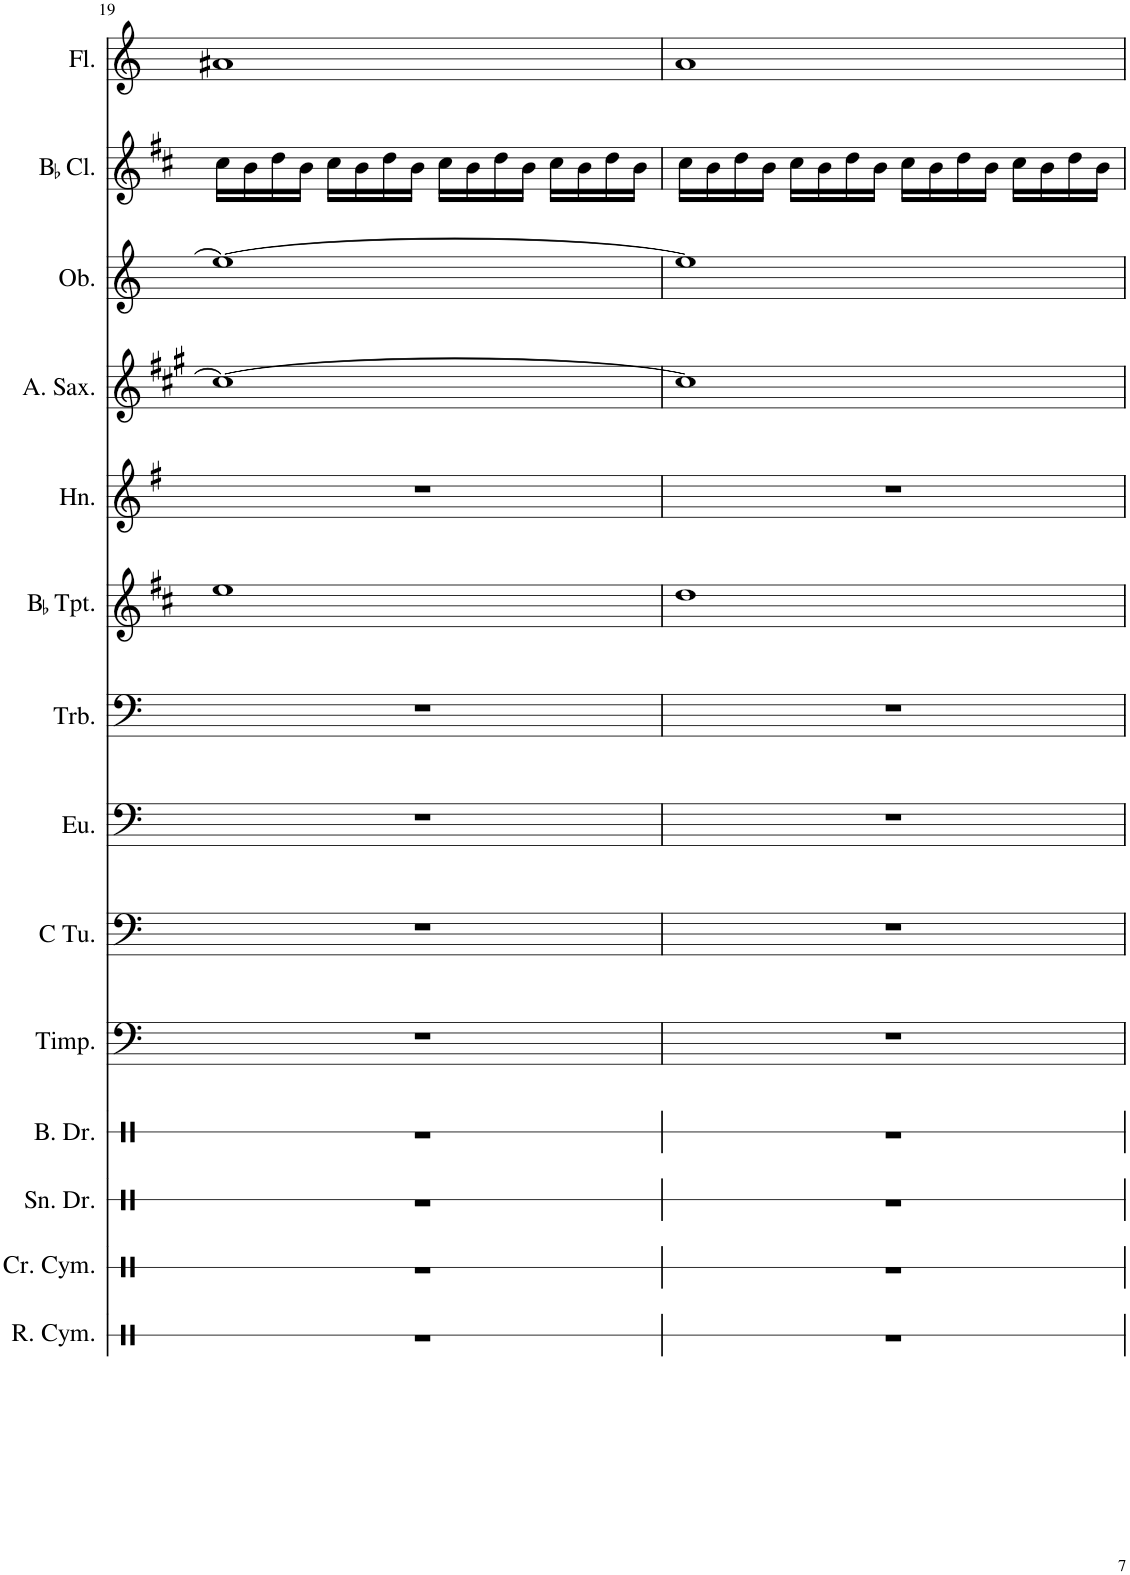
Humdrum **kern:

**kern	**kern	**kern	**kern	**kern	**kern	**kern	**kern	**kern	**kern	**kern	**kern	**kern	**kern
*part14	*part13	*part12	*part11	*part10	*part9	*part8	*part7	*part6	*part5	*part4	*part3	*part2	*part1
*staff14	*staff13	*staff12	*staff11	*staff10	*staff9	*staff8	*staff7	*staff6	*staff5	*staff4	*staff3	*staff2	*staff1
*I"Ride Cymbal	*I"Crash Cymbal	*I"Snare Drum	*I"Bass Drum	*I"Timpani	*I"C Tuba	*I"Euphonium	*I"Trombone	*I"BaccidentalFlat Trumpet	*I"Horn	*I"Alto Saxophone	*I"Oboe	*I"BaccidentalFlat Clarinet	*I"Flute
*I'R. Cym.	*I'Cr. Cym.	*I'Sn. Dr.	*I'B. Dr.	*I'Timp.	*I'C Tu.	*I'Eu.	*I'Trb.	*I'BaccidentalFlat Tpt.	*I'Hn.	*I'A. Sax.	*I'Ob.	*I'BaccidentalFlat Cl.	*I'Fl.
!!LO:PB:g=z
*clefX	*clefX	*clefX	*clefX	*clefF4	*clefF4	*clefF4	*clefF4	*clefG2	*clefG2	*clefG2	*clefG2	*clefG2	*clefG2
*	*	*	*	*	*	*	*	*Trd1c2	*Trd4c7	*Trd5c9	*	*Trd1c2	*
*k[]	*k[]	*k[]	*k[]	*k[]	*k[]	*k[]	*k[]	*k[f#c#]	*k[f#]	*k[f#c#g#]	*k[]	*k[f#c#]	*k[]
*M4/4	*M4/4	*M4/4	*M4/4	*M4/4	*M4/4	*M4/4	*M4/4	*M4/4	*M4/4	*M4/4	*M4/4	*M4/4	*M4/4
=19	=19	=19	=19	=19	=19	=19	=19	=19	=19	=19	=19	=19	=19
1r	1r	1r	1r	1r	1r	1r	1r	1ee	1r	1cc#_	1ee_	16cc#\LL	1a#X
.	.	.	.	.	.	.	.	.	.	.	.	16b\	.
.	.	.	.	.	.	.	.	.	.	.	.	16dd\	.
.	.	.	.	.	.	.	.	.	.	.	.	16b\JJ	.
.	.	.	.	.	.	.	.	.	.	.	.	16cc#\LL	.
.	.	.	.	.	.	.	.	.	.	.	.	16b\	.
.	.	.	.	.	.	.	.	.	.	.	.	16dd\	.
.	.	.	.	.	.	.	.	.	.	.	.	16b\JJ	.
.	.	.	.	.	.	.	.	.	.	.	.	16cc#\LL	.
.	.	.	.	.	.	.	.	.	.	.	.	16b\	.
.	.	.	.	.	.	.	.	.	.	.	.	16dd\	.
.	.	.	.	.	.	.	.	.	.	.	.	16b\JJ	.
.	.	.	.	.	.	.	.	.	.	.	.	16cc#\LL	.
.	.	.	.	.	.	.	.	.	.	.	.	16b\	.
.	.	.	.	.	.	.	.	.	.	.	.	16dd\	.
.	.	.	.	.	.	.	.	.	.	.	.	16b\JJ	.
=20	=20	=20	=20	=20	=20	=20	=20	=20	=20	=20	=20	=20	=20
1r	1r	1r	1r	1r	1r	1r	1r	1dd	1r	1cc#]	1ee]	16cc#\LL	1a
.	.	.	.	.	.	.	.	.	.	.	.	16b\	.
.	.	.	.	.	.	.	.	.	.	.	.	16dd\	.
.	.	.	.	.	.	.	.	.	.	.	.	16b\JJ	.
.	.	.	.	.	.	.	.	.	.	.	.	16cc#\LL	.
.	.	.	.	.	.	.	.	.	.	.	.	16b\	.
.	.	.	.	.	.	.	.	.	.	.	.	16dd\	.
.	.	.	.	.	.	.	.	.	.	.	.	16b\JJ	.
.	.	.	.	.	.	.	.	.	.	.	.	16cc#\LL	.
.	.	.	.	.	.	.	.	.	.	.	.	16b\	.
.	.	.	.	.	.	.	.	.	.	.	.	16dd\	.
.	.	.	.	.	.	.	.	.	.	.	.	16b\JJ	.
.	.	.	.	.	.	.	.	.	.	.	.	16cc#\LL	.
.	.	.	.	.	.	.	.	.	.	.	.	16b\	.
.	.	.	.	.	.	.	.	.	.	.	.	16dd\	.
.	.	.	.	.	.	.	.	.	.	.	.	16b\JJ	.
=	=	=	=	=	=	=	=	=	=	=	=	=	=
*-	*-	*-	*-	*-	*-	*-	*-	*-	*-	*-	*-	*-	*-
